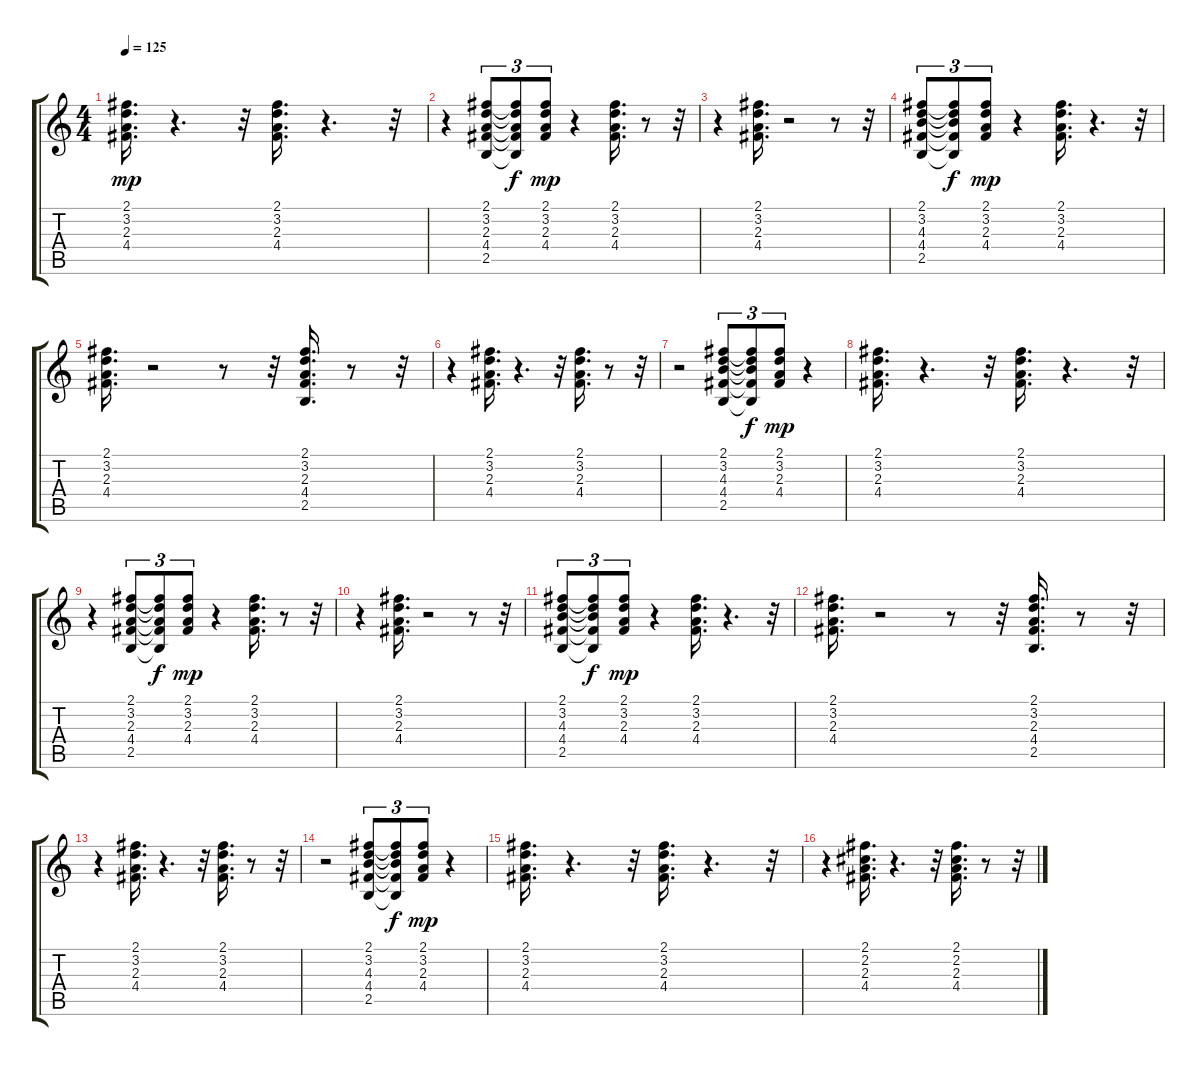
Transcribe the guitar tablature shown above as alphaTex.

\track "" {instrument acousticguitarnylon}
\staff {score tabs}
\tuning (E4 B3 G3 D3 A2 E2) {hide}
\ts (4 4)
\tempo 125
\clef g2
\ks c
(2.1 3.2 2.3 4.4).16{d dy mp} r.4{d} r.32 (2.1 3.2 2.3 4.4).16{d} r.4{d} r.32 |
r.4 (2.1 3.2 2.3 4.4 2.5).8{tu (3 2)} (2.1{t} 3.2{t} 2.3{t} 4.4{t} 2.5{t}).8{tu (3 2) dy f} (2.1 3.2 2.3 4.4).8{tu (3 2) dy mp} r.4 (2.1 3.2 2.3 4.4).16{d} r.8 r.32 |
r.4 (2.1 3.2 2.3 4.4).16{d} r.2 r.8 r.32 |
(2.1 3.2 4.3 4.4 2.5).8{tu (3 2)} (2.1{t} 3.2{t} 4.3{t} 4.4{t} 2.5{t}).8{tu (3 2) dy f} (2.1 3.2 2.3 4.4).8{tu (3 2) dy mp} r.4 (2.1 3.2 2.3 4.4).16{d} r.4{d} r.32 |
(2.1 3.2 2.3 4.4).16{d} r.2 r.8 r.32 (2.1 3.2 2.3 4.4 2.5).16{d} r.8 r.32 |
r.4 (2.1 3.2 2.3 4.4).16{d} r.4{d} r.32 (2.1 3.2 2.3 4.4).16{d} r.8 r.32 |
r.2 (2.1 3.2 4.3 4.4 2.5).8{tu (3 2)} (2.1{t} 3.2{t} 4.3{t} 4.4{t} 2.5{t}).8{tu (3 2) dy f} (2.1 3.2 2.3 4.4).8{tu (3 2) dy mp} r.4 |
(2.1 3.2 2.3 4.4).16{d} r.4{d} r.32 (2.1 3.2 2.3 4.4).16{d} r.4{d} r.32 |
r.4 (2.1 3.2 2.3 4.4 2.5).8{tu (3 2)} (2.1{t} 3.2{t} 2.3{t} 4.4{t} 2.5{t}).8{tu (3 2) dy f} (2.1 3.2 2.3 4.4).8{tu (3 2) dy mp} r.4 (2.1 3.2 2.3 4.4).16{d} r.8 r.32 |
r.4 (2.1 3.2 2.3 4.4).16{d} r.2 r.8 r.32 |
(2.1 3.2 4.3 4.4 2.5).8{tu (3 2)} (2.1{t} 3.2{t} 4.3{t} 4.4{t} 2.5{t}).8{tu (3 2) dy f} (2.1 3.2 2.3 4.4).8{tu (3 2) dy mp} r.4 (2.1 3.2 2.3 4.4).16{d} r.4{d} r.32 |
(2.1 3.2 2.3 4.4).16{d} r.2 r.8 r.32 (2.1 3.2 2.3 4.4 2.5).16{d} r.8 r.32 |
r.4 (2.1 3.2 2.3 4.4).16{d} r.4{d} r.32 (2.1 3.2 2.3 4.4).16{d} r.8 r.32 |
r.2 (2.1 3.2 4.3 4.4 2.5).8{tu (3 2)} (2.1{t} 3.2{t} 4.3{t} 4.4{t} 2.5{t}).8{tu (3 2) dy f} (2.1 3.2 2.3 4.4).8{tu (3 2) dy mp} r.4 |
(2.1 3.2 2.3 4.4).16{d} r.4{d} r.32 (2.1 3.2 2.3 4.4).16{d} r.4{d} r.32 |
r.4 (2.1 2.2 2.3 4.4).16{d} r.4{d} r.32 (2.1 2.2 2.3 4.4).16{d} r.8 r.32
